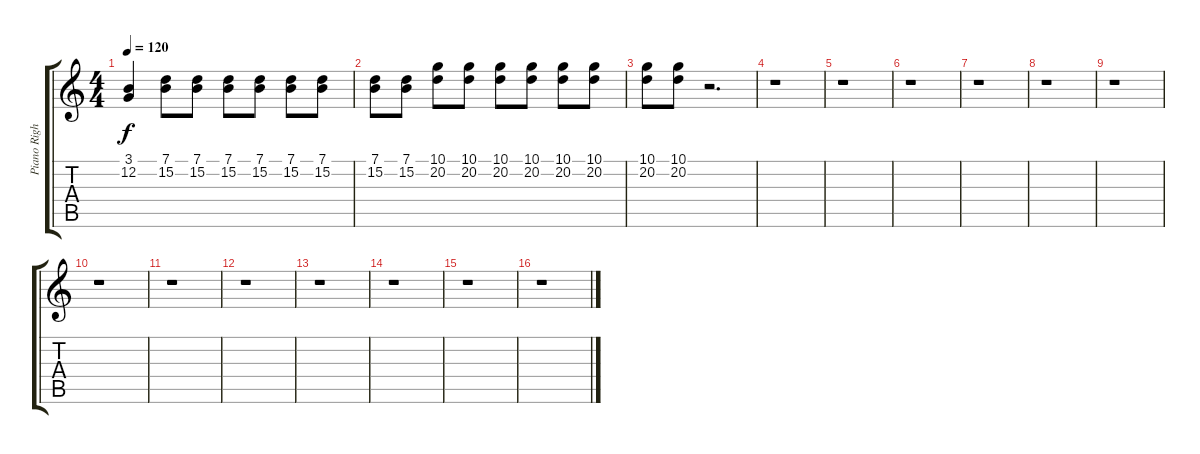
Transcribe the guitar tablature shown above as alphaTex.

\track ("Piano Right" "Piano Righ") {instrument acousticgrandpiano}
\staff {score tabs}
\tuning (E4 B3 G3 D3 A2 E2) {hide}
\ts (4 4)
\tempo 120
\clef g2
\ks c
(3.1 12.2).4{dy f} (7.1 15.2).8 (7.1 15.2).8 (7.1 15.2).8 (7.1 15.2).8 (7.1 15.2).8 (7.1 15.2).8 |
(7.1 15.2).8 (7.1 15.2).8 (10.1 20.2).8 (10.1 20.2).8 (10.1 20.2).8 (10.1 20.2).8 (10.1 20.2).8 (10.1 20.2).8 |
(10.1 20.2).8 (10.1 20.2).8 r.2{d} |
r.1 |
r.1 |
r.1 |
r.1 |
r.1 |
r.1 |
r.1 |
r.1 |
r.1 |
r.1 |
r.1 |
r.1 |
r.1
